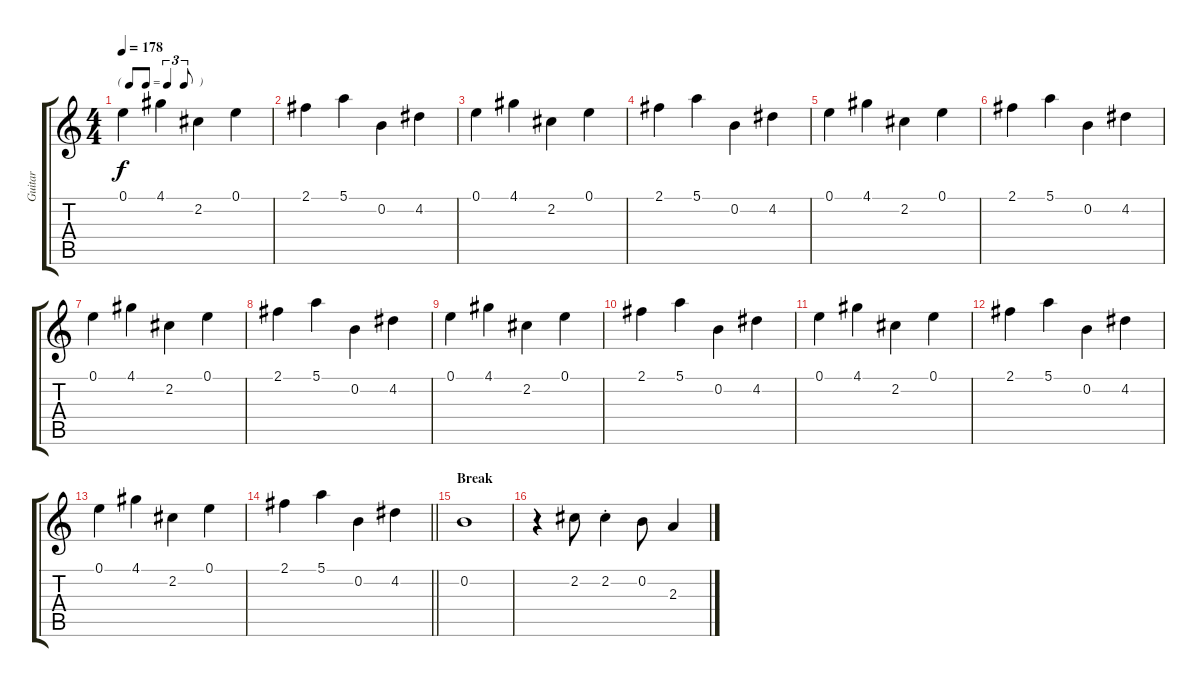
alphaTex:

\track ("Guitar" "Guitar") {instrument distortionguitar}
\staff {score tabs}
\tuning (E4 B3 G3 D3 A2 D2) {hide}
\ts (4 4)
\tf triplet8th
\tempo 178
\clef g2
\ks c
0.1.4{dy f} 4.1.4 2.2.4 0.1.4 |
2.1.4 5.1.4 0.2.4 4.2.4 |
0.1.4 4.1.4 2.2.4 0.1.4 |
2.1.4 5.1.4 0.2.4 4.2.4 |
0.1.4 4.1.4 2.2.4 0.1.4 |
2.1.4 5.1.4 0.2.4 4.2.4 |
0.1.4 4.1.4 2.2.4 0.1.4 |
2.1.4 5.1.4 0.2.4 4.2.4 |
0.1.4 4.1.4 2.2.4 0.1.4 |
2.1.4 5.1.4 0.2.4 4.2.4 |
0.1.4 4.1.4 2.2.4 0.1.4 |
2.1.4 5.1.4 0.2.4 4.2.4 |
0.1.4 4.1.4 2.2.4 0.1.4 |
\barLineRight lightlight
2.1.4 5.1.4 0.2.4 4.2.4 |
\section ("" "Break")
0.2.1{volume 13} |
r.4 2.2.8 2.2{st}.4 0.2.8 2.3.4
